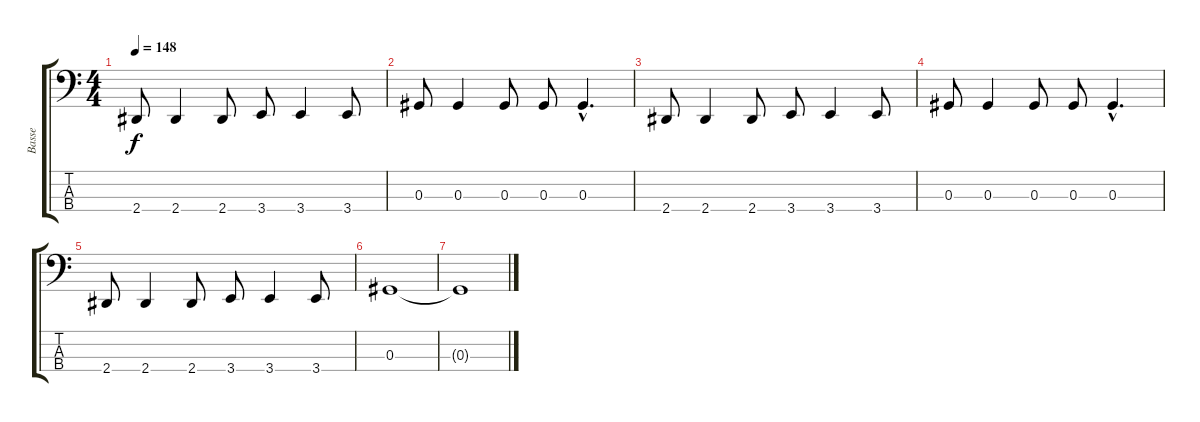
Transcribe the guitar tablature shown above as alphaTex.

\track ("Basse" "Basse") {instrument electricbasspick}
\staff {score tabs}
\tuning (Gb2 Db2 Ab1 Db1) {hide}
\ts (4 4)
\tempo 148
\clef f4
\ks c
2.4.8{dy f} 2.4.4 2.4.8 3.4.8 3.4.4 3.4.8 |
0.3.8 0.3.4 0.3.8 0.3.8 0.3{hac}.4{d} |
2.4.8 2.4.4 2.4.8 3.4.8 3.4.4 3.4.8 |
0.3.8 0.3.4 0.3.8 0.3.8 0.3{hac}.4{d} |
2.4.8 2.4.4 2.4.8 3.4.8 3.4.4 3.4.8 |
0.3.1 |
0.3{t}.1
